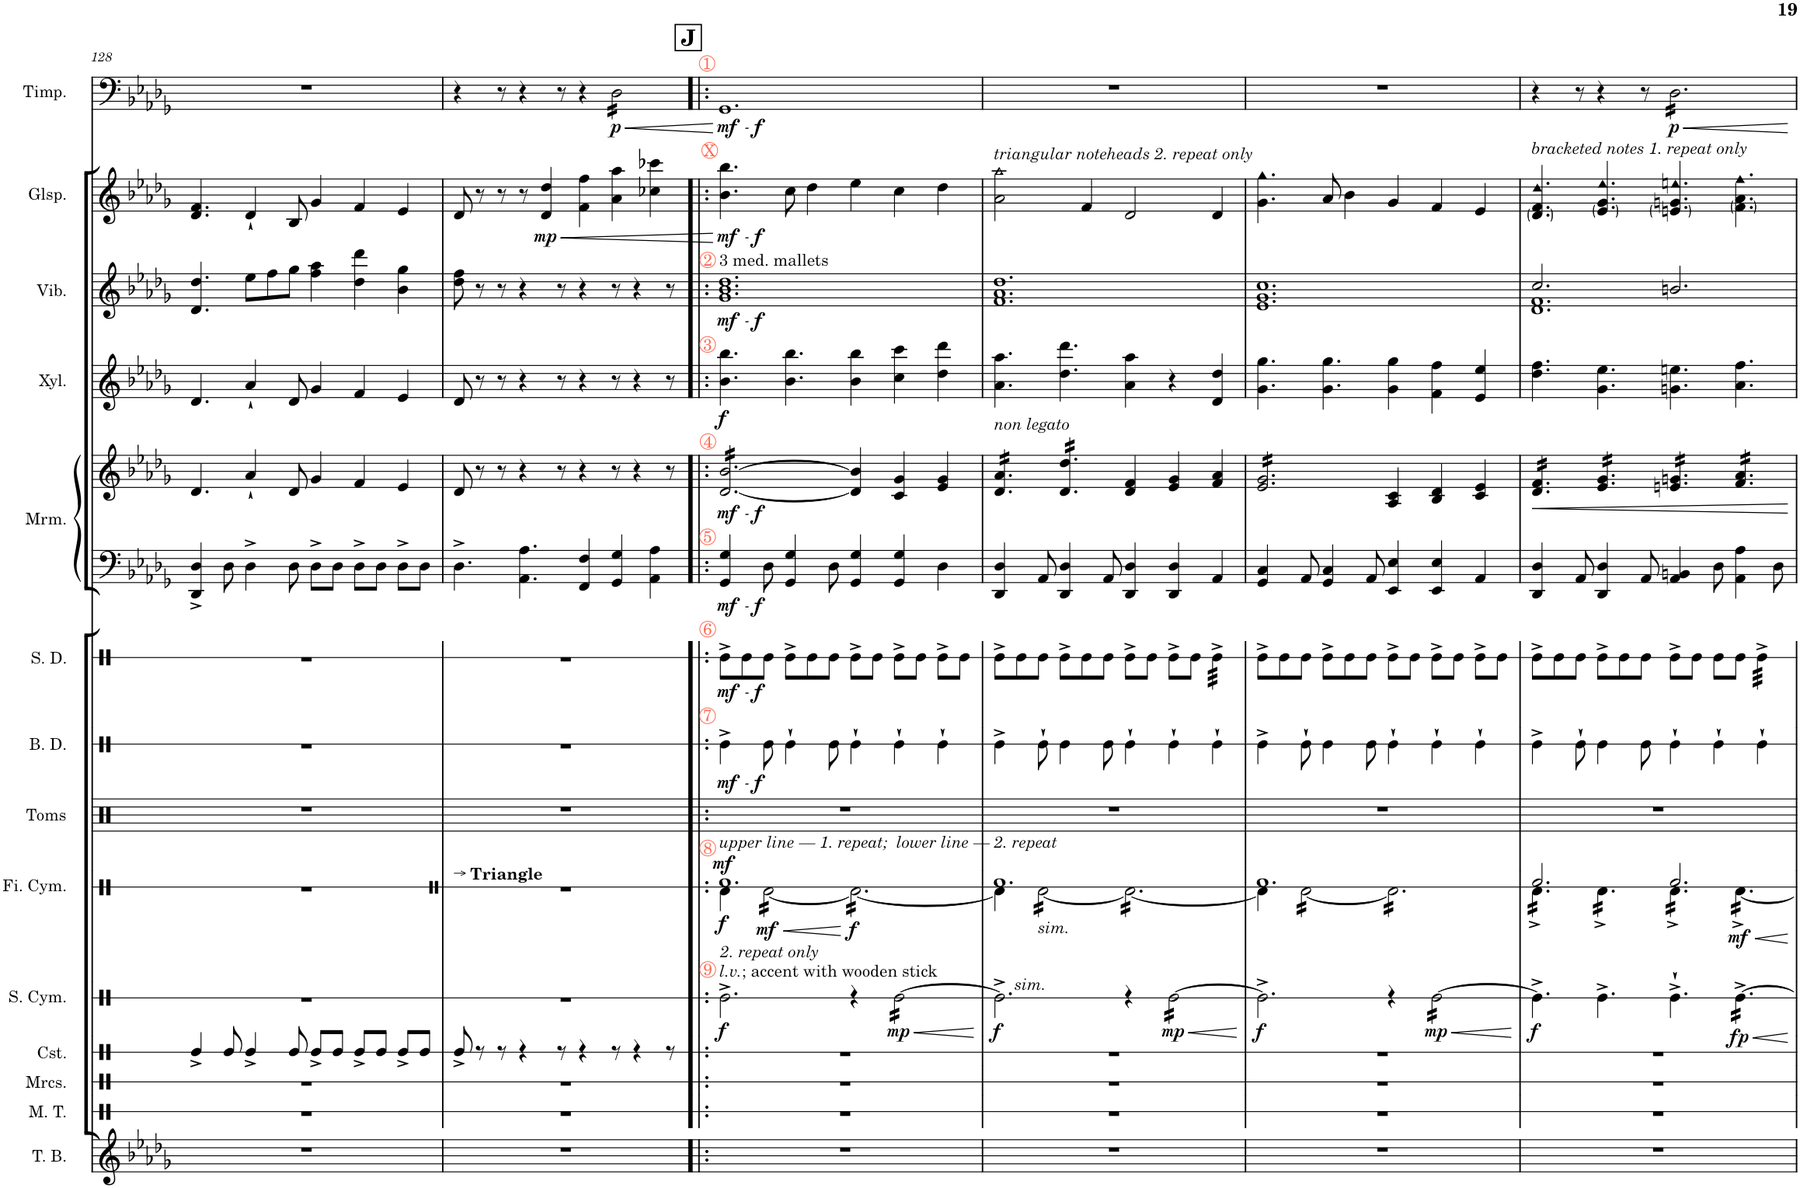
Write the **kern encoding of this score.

**kern	**kern	**kern	**dynam	**kern	**dynam	**kern	**kern	**dynam	**kern	**dynam	**kern	**kern	**dynam	**kern	**dynam	**kern	**dynam	**kern	**dynam	**kern	**dynam
*part12	*part11	*part10	*part10	*part9	*part9	*part8	*part7	*part7	*part6	*part6	*part5	*part5	*part5	*part4	*part4	*part3	*part3	*part2	*part2	*part1	*part1
*staff13	*staff12	*staff11	*staff11	*staff10	*staff10	*staff9	*staff8	*staff8	*staff7	*staff7	*staff6	*staff5	*staff5/6	*staff4	*staff4	*staff3	*staff3	*staff2	*staff2	*staff1	*staff1
*I"Tubular Bells	*I"Castanets	*I"Suspended Cymbal	*	*I"Triangle Finger Cymbals	*	*I"Concert Toms	*I"Bass Drum	*	*I"Snare Drum	*	*I"Marimba	*	*	*I"Xylophone	*	*I"Vibraphone	*	*I"Glockenspiel	*	*I"Timpani	*
*I'T. B.	*I'Cst.	*I'S. Cym.	*	*I'Tri.	*	*I'Toms	*I'B. D.	*	*I'S. D.	*	*I'Mrm.	*	*	*I'Xyl.	*	*I'Vib.	*	*I'Glsp.	*	*I'Timp.	*
!!LO:PB:g=z
*clefG2	*clefX	*clefX	*	*clefX	*	*clefX	*clefX	*	*clefX	*	*clefF4	*clefG2	*	*clefG2	*	*clefG2	*	*clefG2	*	*clefF4	*
*	*	*	*	*	*	*	*	*	*	*	*	*	*	*Trd-7c-12	*	*	*	*Trd-14c-24	*	*	*
*k[b-e-a-d-g-]	*k[]	*k[]	*	*k[]	*	*k[]	*k[]	*	*k[]	*	*k[b-e-a-d-g-]	*k[b-e-a-d-g-]	*	*k[b-e-a-d-g-]	*	*k[b-e-a-d-g-]	*	*k[b-e-a-d-g-]	*	*k[b-e-a-d-g-]	*
*M12/8	*M12/8	*M12/8	*	*M12/8	*	*M12/8	*M12/8	*	*M12/8	*	*M12/8	*M12/8	*	*M12/8	*	*M12/8	*	*M12/8	*	*M12/8	*
=128	=128	=128	=128	=128	=128	=128	=128	=128	=128	=128	=128	=128	=128	=128	=128	=128	=128	=128	=128	=128	=128
1.r	4Re^/	1.r	.	1.r	.	1.r	1.r	.	1.r	.	4DD-/^ 4D-/^	4.d-/	.	4.d-/	.	4.d-/ 4.dd-/	.	4.d-/ 4.f/	.	1.r	.
.	8Re/	.	.	.	.	.	.	.	.	.	8D-\	.	.	.	.	.	.	.	.	.	.
.	4Re^/	.	.	.	.	.	.	.	.	.	4D-^\	4a-`/	.	4a-`/	.	8ee-\L	.	4d-`/	.	.	.
.	.	.	.	.	.	.	.	.	.	.	.	.	.	.	.	8ff\	.	.	.	.	.
.	8Re/	.	.	.	.	.	.	.	.	.	8D-\	8d-/	.	8d-/	.	8gg-\J	.	8B-/	.	.	.
.	8Re^/L	.	.	.	.	.	.	.	.	.	8D-^\L	4g-/	.	4g-/	.	4ff\ 4aa-\	.	4g-/	.	.	.
.	8Re/J	.	.	.	.	.	.	.	.	.	8D-\J	.	.	.	.	.	.	.	.	.	.
.	8Re^/L	.	.	.	.	.	.	.	.	.	8D-^\L	4f/	.	4f/	.	4dd-\ 4ddd-\	.	4f/	.	.	.
.	8Re/J	.	.	.	.	.	.	.	.	.	8D-\J	.	.	.	.	.	.	.	.	.	.
.	8Re^/L	.	.	.	.	.	.	.	.	.	8D-^\L	4e-/	.	4e-/	.	4b-\ 4gg-\	.	4e-/	.	.	.
.	8Re/J	.	.	.	.	.	.	.	.	.	8D-\J	.	.	.	.	.	.	.	.	.	.
=129	=129	=129	=129	=129	=129	=129	=129	=129	=129	=129	=129	=129	=129	=129	=129	=129	=129	=129	=129	=129	=129
*	*	*	*	*clefX	*	*	*	*	*	*	*	*	*	*	*	*	*	*	*	*	*
!	!	!	!	!LO:TX:a:B:t=→ Triangle	!	!	!	!	!	!	!	!	!	!	!	!	!	!	!	!	!
1.r	8Re^/	1.r	.	1.r	.	1.r	1.r	.	1.r	.	4.D-^\	8d-/	.	8d-/	.	8dd-\ 8ff\	.	8d-/	.	4r	.
.	8r	.	.	.	.	.	.	.	.	.	.	8r	.	8r	.	8r	.	8r	.	.	.
.	8r	.	.	.	.	.	.	.	.	.	.	8r	.	8r	.	8r	.	8r	.	8r	.
.	4r	.	.	.	.	.	.	.	.	.	4.AA-\ 4.A-\	4r	.	4r	.	4r	.	8r	.	4r	.
!	!	!	!	!	!	!	!	!	!	!	!	!	!	!	!	!	!	!	!LO:HP:b	!	!
!	!	!	!	!	!	!	!	!	!	!	!	!	!	!	!	!	!	!	!LO:DY:n=1:b	!	!
.	.	.	.	.	.	.	.	.	.	.	.	.	.	.	.	.	.	4d-/ 4dd-/	< mp	.	.
.	8r	.	.	.	.	.	.	.	.	.	.	8r	.	8r	.	8r	.	.	.	8r	.
.	4r	.	.	.	.	.	.	.	.	.	4FF/ 4F/	4r	.	4r	.	4r	.	4f\ 4ff\	.	4r	.
!	!	!	!	!	!	!	!	!	!	!	!	!	!	!	!	!	!	!	!	!	!LO:HP:b
!	!	!	!	!	!	!	!	!	!	!	!	!	!	!	!	!	!	!	!	!	!LO:DY:n=1:b
*	*	*	*	*	*	*	*	*	*	*	*	*	*	*	*	*	*	*	*	*tremolo	*
.	8r	.	.	.	.	.	.	.	.	.	4GG-/ 4G-/	8r	.	8r	.	8r	.	4a-\ 4aa-\	.	16D-\LL	< p
.	.	.	.	.	.	.	.	.	.	.	.	.	.	.	.	.	.	.	.	16D-\	.
.	4r	.	.	.	.	.	.	.	.	.	.	4r	.	4r	.	4r	.	.	.	16D-\	.
.	.	.	.	.	.	.	.	.	.	.	.	.	.	.	.	.	.	.	.	16D-\	.
.	.	.	.	.	.	.	.	.	.	.	4AA-\ 4A-\	.	.	.	.	.	.	4cc-X\ 4ccc-X\	.	16D-\	.
.	.	.	.	.	.	.	.	.	.	.	.	.	.	.	.	.	.	.	.	16D-\	.
.	8r	.	.	.	.	.	.	.	.	.	.	8r	.	8r	.	8r	.	.	.	16D-\	.
.	.	.	.	.	.	.	.	.	.	.	.	.	.	.	.	.	.	.	.	16D-\JJ	.
*	*	*	*	*	*	*	*	*	*	*	*	*	*	*	*	*	*	*	*	*Xtremolo	*
.	.	.	.	.	.	.	.	.	.	.	.	.	.	.	.	.	.	.	[	.	[
!!LO:REH:place=s1:a:B:cj:fs=14:t=J
=130!|:	=130!|:	=130!|:	=130!|:	=130!|:	=130!|:	=130!|:	=130!|:	=130!|:	=130!|:	=130!|:	=130!|:	=130!|:	=130!|:	=130!|:	=130!|:	=130!|:	=130!|:	=130!|:	=130!|:	=130!|:	=130!|:
*	*	*	*	*^	*	*	*	*	*	*	*	*	*	*	*	*	*	*	*	*	*
!	!	!	!	!	!	!	!	!	!	!	!	!	!	!	!	!	!	!	!	!	!LO:TX:a:color=#FD6C54:t=1	!
!	!	!	!	!	!	!	!	!	!	!	!	!	!	!	!	!	!	!	!LO:TX:a:color=#FD6C54:t=X	!	!	!
!	!	!	!	!	!	!	!	!	!	!	!	!	!	!	!	!	!LO:TX:a:t=3 med. mallets	!	!	!	!	!
!	!	!	!	!	!	!	!	!	!	!	!	!	!	!	!	!	!LO:TX:a:color=#FD6C54:t=2	!	!	!	!	!
!	!	!	!	!	!	!	!	!	!	!	!	!	!	!	!LO:TX:a:color=#FD6C54:t=3	!	!	!	!	!	!	!
!	!	!	!	!	!	!	!	!	!	!	!	!	!LO:TX:a:color=#FD6C54:t=4	!	!	!	!	!	!	!	!	!
!	!	!	!	!	!	!	!	!	!	!	!	!LO:TX:a:color=#FD6C54:t=5	!	!	!	!	!	!	!	!	!	!
!	!	!	!	!	!	!	!	!	!	!LO:TX:a:color=#FD6C54:t=6	!	!	!	!	!	!	!	!	!	!	!	!
!	!	!	!	!	!	!	!	!LO:TX:a:color=#FD6C54:t=7	!	!	!	!	!	!	!	!	!	!	!	!	!	!
!	!	!	!	!LO:TX:a:i:t=upper line — 1. repeat;  lower line — 2. repeat	!	!	!	!	!	!	!	!	!	!	!	!	!	!	!	!	!	!
!	!	!	!	!LO:TX:a:color=#FD6C54:t=8	!	!	!	!	!	!	!	!	!	!	!	!	!	!	!	!	!	!
!	!	!LO:TX:a:i:t=l.v.	!	!	!	!	!	!	!	!	!	!	!	!	!	!	!	!	!	!	!	!
!	!	!LO:TX:a:t=; accent with wooden stick	!	!	!	!	!	!	!	!	!	!	!	!	!	!	!	!	!	!	!	!
!	!	!LO:TX:a:i:t=2. repeat only	!	!	!	!	!	!	!	!	!	!	!	!	!	!	!	!	!	!	!	!
!	!	!LO:TX:a:color=#FD6C54:t=9	!	!	!	!	!	!	!	!	!	!	!	!	!	!	!	!	!	!	!	!
!	!	!	!LO:DY:b	!	!	!LO:DY:a	!	!	!	!	!	!	!	!	!	!	!	!	!	!	!	!
!	!	!	!	!	!	!LO:DY:n=1:b	!	!	!LO:DY:b	!	!	!	!	!	!	!	!	!	!	!	!	!
!	!	!	!	!	!	!	!	!	!LO:DY:n=1:b	!	!	!	!	!	!	!	!	!	!	!	!	!
!	!	!	!	!	!	!	!	!	!LO:DY:n=2:b	!	!LO:DY:b	!	!	!	!	!	!	!	!	!	!	!
!	!	!	!	!	!	!	!	!	!	!	!LO:DY:n=1:b	!	!	!	!	!	!	!	!	!	!	!
!	!	!	!	!	!	!	!	!	!	!	!LO:DY:n=2:b	!	!	!LO:DY:b=2	!	!	!	!	!	!	!	!
!	!	!	!	!	!	!	!	!	!	!	!	!	!	!LO:DY:n=1:b=2	!	!	!	!	!	!	!	!
!	!	!	!	!	!	!	!	!	!	!	!	!	!	!LO:DY:n=2:b=2	!	!	!	!	!	!	!	!
!	!	!	!	!	!	!	!	!	!	!	!	!	!	!LO:DY:n=3:b	!	!	!	!	!	!	!	!
!	!	!	!	!	!	!	!	!	!	!	!	!	!	!LO:DY:n=4:b	!	!	!	!	!	!	!	!
!	!	!	!	!	!	!	!	!	!	!	!	!	!	!LO:DY:n=5:b	!	!LO:DY:b	!	!LO:DY:b	!	!	!	!
!	!	!	!	!	!	!	!	!	!	!	!	!	!	!	!	!	!	!LO:DY:n=1:b	!	!	!	!
!	!	!	!	!	!	!	!	!	!	!	!	!	!	!	!	!	!	!LO:DY:n=2:b	!	!LO:DY:b	!	!
!	!	!	!	!	!	!	!	!	!	!	!	!	!	!	!	!	!	!	!	!LO:DY:n=1:b	!	!
!	!	!	!	!	!	!	!	!	!	!	!	!	!	!	!	!	!	!	!	!LO:DY:n=2:b	!	!LO:DY:b
!	!	!	!	!	!	!	!	!	!	!	!	!	!	!	!	!	!	!	!	!	!	!LO:DY:n=1:b
!	!	!	!	!	!	!	!	!	!	!	!	!	!	!	!	!	!	!	!	!	!	!LO:DY:n=2:b
*	*	*	*	*	*	*	*	*	*	*	*	*	*tremolo	*	*	*	*	*	*	*	*	*
1.r	1.r	2.Re^\	f	1.Rf	4Rd\	mf f	1.r	4Re^\	mf other-dynamics f	8Re^\L	mf other-dynamics f	4GG-/ 4G-/	[16d-/ [16b-/LL	mf other-dynamics f mf other-dynamics f	4.b-\ 4.bb-\	f	1.g- 1.b- 1.dd-	mf other-dynamics f	4.b-\ 4.bb-\	mf other-dynamics f	1.GG-	mf other-dynamics f
.	.	.	.	.	.	.	.	.	.	.	.	.	16d-/ 16b-/	.	.	.	.	.	.	.	.	.
.	.	.	.	.	.	.	.	.	.	8Re\	.	.	16d-/ 16b-/	.	.	.	.	.	.	.	.	.
.	.	.	.	.	.	.	.	.	.	.	.	.	16d-/ 16b-/	.	.	.	.	.	.	.	.	.
!	!	!	!	!	!	!LO:HP:b	!	!	!	!	!	!	!	!	!	!	!	!	!	!	!	!
!	!	!	!	!	!	!LO:DY:n=2:b	!	!	!	!	!	!	!	!	!	!	!	!	!	!	!	!
*	*	*	*	*tremolo	*	*	*	*	*	*	*	*	*	*	*	*	*	*	*	*	*	*
.	.	.	.	.	[16Rd\LL	< mf	.	8Re\	.	8Re\J	.	8D-\	16d-/ 16b-/	.	.	.	.	.	.	.	.	.
.	.	.	.	.	16Rd\	.	.	.	.	.	.	.	16d-/ 16b-/	.	.	.	.	.	.	.	.	.
.	.	.	.	.	16Rd\	.	.	4Re`\	.	8Re^\L	.	4GG-/ 4G-/	16d-/ 16b-/	.	4.b-\ 4.bb-\	.	.	.	8cc\	.	.	.
.	.	.	.	.	16Rd\	.	.	.	.	.	.	.	16d-/ 16b-/	.	.	.	.	.	.	.	.	.
.	.	.	.	.	16Rd\	.	.	.	.	8Re\	.	.	16d-/ 16b-/	.	.	.	.	.	4dd-\	.	.	.
.	.	.	.	.	16Rd\	.	.	.	.	.	.	.	16d-/ 16b-/	.	.	.	.	.	.	.	.	.
.	.	.	.	.	16Rd\	.	.	8Re\	.	8Re\J	.	8D-\	16d-/ 16b-/	.	.	.	.	.	.	.	.	.
.	.	.	.	.	16Rd\JJ	.	.	.	.	.	.	.	16d-/ 16b-/JJ	.	.	.	.	.	.	.	.	.
*	*	*	*	*	*	*	*	*	*	*	*	*	*Xtremolo	*	*	*	*	*	*	*	*	*
!	!	!	!	!	!	!LO:DY:n=3:b	!	!	!	!	!	!	!	!	!	!	!	!	!	!	!	!
.	.	4r	.	.	16Rd\LL	[ f	.	4Re`\	.	8Re^\L	.	4GG-/ 4G-/	4d-/] 4b-/]	.	4b-\ 4bb-\	.	.	.	4ee-\	.	.	.
.	.	.	.	.	16Rd\	.	.	.	.	.	.	.	.	.	.	.	.	.	.	.	.	.
.	.	.	.	.	16Rd\	.	.	.	.	8Re\J	.	.	.	.	.	.	.	.	.	.	.	.
.	.	.	.	.	16Rd\	.	.	.	.	.	.	.	.	.	.	.	.	.	.	.	.	.
!	!	!	!LO:HP:b	!	!	!	!	!	!	!	!	!	!	!	!	!	!	!	!	!	!	!
!	!	!	!LO:DY:n=1:b	!	!	!	!	!	!	!	!	!	!	!	!	!	!	!	!	!	!	!
*	*	*tremolo	*	*	*	*	*	*	*	*	*	*	*	*	*	*	*	*	*	*	*	*
.	.	[16Re\LL	< mp	.	16Rd\	.	.	4Re`\	.	8Re^\L	.	4GG-/ 4G-/	4c/ 4g-/	.	4cc\ 4ccc\	.	.	.	4cc\	.	.	.
.	.	16Re\	.	.	16Rd\	.	.	.	.	.	.	.	.	.	.	.	.	.	.	.	.	.
.	.	16Re\	.	.	16Rd\	.	.	.	.	8Re\J	.	.	.	.	.	.	.	.	.	.	.	.
.	.	16Re\	.	.	16Rd\	.	.	.	.	.	.	.	.	.	.	.	.	.	.	.	.	.
.	.	16Re\	.	.	16Rd\	.	.	4Re`\	.	8Re^\L	.	4D-\	4e-/ 4g-/	.	4dd-\ 4ddd-\	.	.	.	4dd-\	.	.	.
.	.	16Re\	.	.	16Rd\	.	.	.	.	.	.	.	.	.	.	.	.	.	.	.	.	.
.	.	16Re\	.	.	16Rd\	.	.	.	.	8Re\J	.	.	.	.	.	.	.	.	.	.	.	.
.	.	16Re\JJ	.	.	16Rd\JJ	.	.	.	.	.	.	.	.	.	.	.	.	.	.	.	.	.
*	*	*	*	*Xtremolo	*	*	*	*	*	*	*	*	*	*	*	*	*	*	*	*	*	*
*	*	*Xtremolo	*	*	*	*	*	*	*	*	*	*	*	*	*	*	*	*	*	*	*	*
*	*	*	*	*v	*v	*	*	*	*	*	*	*	*	*	*	*	*	*	*	*	*	*
.	.	.	[	.	.	.	.	.	.	.	.	.	.	.	.	.	.	.	.	.	.
=131	=131	=131	=131	=131	=131	=131	=131	=131	=131	=131	=131	=131	=131	=131	=131	=131	=131	=131	=131	=131	=131
*	*	*	*	*^	*	*	*	*	*	*	*	*	*	*	*	*	*	*	*	*	*
!	!	!	!	!	!	!	!	!	!	!	!	!	!	!	!	!	!	!	!LO:TX:a:i:t=triangular noteheads 2. repeat only	!	!	!
!	!	!	!	!	!	!	!	!	!	!	!	!	!LO:TX:a:i:t=non legato	!	!	!	!	!	!	!	!	!
!	!	!LO:TX:a:i:t=sim.	!	!	!	!	!	!	!	!	!	!	!	!	!	!	!	!	!	!	!	!
!	!	!	!LO:DY:b	!	!	!	!	!	!	!	!	!	!	!	!	!	!	!	!	!	!	!
*	*	*	*	*	*	*	*	*	*	*	*	*	*tremolo	*	*	*	*	*	*	*	*	*
1.r	1.r	2.Re^\]	f	1.Rf	4Rd\]	.	1.r	4Re^\	.	8Re^\L	.	4DD-/ 4D-/	16d-/ 16a-/LL	.	4.a-\ 4.aa-\	.	1.f 1.a- 1.dd-	.	2a-\ 2aa-\	.	1.r	.
.	.	.	.	.	.	.	.	.	.	.	.	.	16d-/ 16a-/	.	.	.	.	.	.	.	.	.
.	.	.	.	.	.	.	.	.	.	8Re\	.	.	16d-/ 16a-/	.	.	.	.	.	.	.	.	.
.	.	.	.	.	.	.	.	.	.	.	.	.	16d-/ 16a-/	.	.	.	.	.	.	.	.	.
!	!	!	!	!	!LO:TX:b:i:t=sim.	!	!	!	!	!	!	!	!	!	!	!	!	!	!	!	!	!
*	*	*	*	*tremolo	*	*	*	*	*	*	*	*	*	*	*	*	*	*	*	*	*	*
.	.	.	.	.	[16Rd\LL	.	.	8Re`\	.	8Re\J	.	8AA-/	16d-/ 16a-/	.	.	.	.	.	.	.	.	.
.	.	.	.	.	16Rd\	.	.	.	.	.	.	.	16d-/ 16a-/JJ	.	.	.	.	.	.	.	.	.
.	.	.	.	.	16Rd\	.	.	4Re\	.	8Re^\L	.	4DD-/ 4D-/	16d-/ 16dd-/LL	.	4.dd-\ 4.ddd-\	.	.	.	.	.	.	.
.	.	.	.	.	16Rd\	.	.	.	.	.	.	.	16d-/ 16dd-/	.	.	.	.	.	.	.	.	.
.	.	.	.	.	16Rd\	.	.	.	.	8Re\	.	.	16d-/ 16dd-/	.	.	.	.	.	4f/	.	.	.
.	.	.	.	.	16Rd\	.	.	.	.	.	.	.	16d-/ 16dd-/	.	.	.	.	.	.	.	.	.
.	.	.	.	.	16Rd\	.	.	8Re\	.	8Re\J	.	8AA-/	16d-/ 16dd-/	.	.	.	.	.	.	.	.	.
.	.	.	.	.	16Rd\JJ	.	.	.	.	.	.	.	16d-/ 16dd-/JJ	.	.	.	.	.	.	.	.	.
*	*	*	*	*	*	*	*	*	*	*	*	*	*Xtremolo	*	*	*	*	*	*	*	*	*
.	.	4r	.	.	16Rd\LL	.	.	4Re`\	.	8Re^\L	.	4DD-/ 4D-/	4d-/ 4f/	.	4a-\ 4aa-\	.	.	.	2d-/	.	.	.
.	.	.	.	.	16Rd\	.	.	.	.	.	.	.	.	.	.	.	.	.	.	.	.	.
.	.	.	.	.	16Rd\	.	.	.	.	8Re\J	.	.	.	.	.	.	.	.	.	.	.	.
.	.	.	.	.	16Rd\	.	.	.	.	.	.	.	.	.	.	.	.	.	.	.	.	.
!	!	!	!LO:HP:b	!	!	!	!	!	!	!	!	!	!	!	!	!	!	!	!	!	!	!
!	!	!	!LO:DY:n=1:b	!	!	!	!	!	!	!	!	!	!	!	!	!	!	!	!	!	!	!
*	*	*tremolo	*	*	*	*	*	*	*	*	*	*	*	*	*	*	*	*	*	*	*	*
.	.	[16Re\LL	< mp	.	16Rd\	.	.	4Re`\	.	8Re^\L	.	4DD-/ 4D-/	4e-/ 4g-/	.	4r	.	.	.	.	.	.	.
.	.	16Re\	.	.	16Rd\	.	.	.	.	.	.	.	.	.	.	.	.	.	.	.	.	.
.	.	16Re\	.	.	16Rd\	.	.	.	.	8Re\J	.	.	.	.	.	.	.	.	.	.	.	.
.	.	16Re\	.	.	16Rd\	.	.	.	.	.	.	.	.	.	.	.	.	.	.	.	.	.
*	*	*	*	*	*	*	*	*	*	*tremolo	*	*	*	*	*	*	*	*	*	*	*	*
.	.	16Re\	.	.	16Rd\	.	.	4Re`\	.	32Re^\LLL	.	4AA-/	4f/ 4a-/	.	4d-/ 4dd-/	.	.	.	4d-/	.	.	.
.	.	.	.	.	.	.	.	.	.	32Re^\	.	.	.	.	.	.	.	.	.	.	.	.
.	.	16Re\	.	.	16Rd\	.	.	.	.	32Re^\	.	.	.	.	.	.	.	.	.	.	.	.
.	.	.	.	.	.	.	.	.	.	32Re^\	.	.	.	.	.	.	.	.	.	.	.	.
.	.	16Re\	.	.	16Rd\	.	.	.	.	32Re^\	.	.	.	.	.	.	.	.	.	.	.	.
.	.	.	.	.	.	.	.	.	.	32Re^\	.	.	.	.	.	.	.	.	.	.	.	.
.	.	16Re\JJ	.	.	16Rd\JJ	.	.	.	.	32Re^\	.	.	.	.	.	.	.	.	.	.	.	.
*	*	*	*	*Xtremolo	*	*	*	*	*	*	*	*	*	*	*	*	*	*	*	*	*	*
*	*	*Xtremolo	*	*	*	*	*	*	*	*	*	*	*	*	*	*	*	*	*	*	*	*
.	.	.	.	.	.	.	.	.	.	32Re^\JJJ	.	.	.	.	.	.	.	.	.	.	.	.
*	*	*	*	*	*	*	*	*	*	*Xtremolo	*	*	*	*	*	*	*	*	*	*	*	*
*	*	*	*	*v	*v	*	*	*	*	*	*	*	*	*	*	*	*	*	*	*	*	*
.	.	.	[	.	.	.	.	.	.	.	.	.	.	.	.	.	.	.	.	.	.
=132	=132	=132	=132	=132	=132	=132	=132	=132	=132	=132	=132	=132	=132	=132	=132	=132	=132	=132	=132	=132	=132
*	*	*	*	*^	*	*	*	*	*	*	*	*	*	*	*	*	*	*	*	*	*
!	!	!	!LO:DY:b	!	!	!	!	!	!	!	!	!	!	!	!	!	!	!	!	!	!	!
*	*	*	*	*	*	*	*	*	*	*	*	*	*tremolo	*	*	*	*	*	*	*	*	*
1.r	1.r	2.Re^\]	f	1.Rf	4Rd\]	.	1.r	4Re^\	.	8Re^\L	.	4GG-/ 4C/	16e-/ 16g-/LL	.	4.g-\ 4.gg-\	.	1.e- 1.g- 1.cc	.	4.g-\ 4.gg-\	.	1.r	.
.	.	.	.	.	.	.	.	.	.	.	.	.	16e-/ 16g-/	.	.	.	.	.	.	.	.	.
.	.	.	.	.	.	.	.	.	.	8Re\	.	.	16e-/ 16g-/	.	.	.	.	.	.	.	.	.
.	.	.	.	.	.	.	.	.	.	.	.	.	16e-/ 16g-/	.	.	.	.	.	.	.	.	.
*	*	*	*	*tremolo	*	*	*	*	*	*	*	*	*	*	*	*	*	*	*	*	*	*
.	.	.	.	.	[16Rd\LL	.	.	8Re`\	.	8Re\J	.	8AA-/	16e-/ 16g-/	.	.	.	.	.	.	.	.	.
.	.	.	.	.	16Rd\	.	.	.	.	.	.	.	16e-/ 16g-/	.	.	.	.	.	.	.	.	.
.	.	.	.	.	16Rd\	.	.	4Re\	.	8Re^\L	.	4GG-/ 4C/	16e-/ 16g-/	.	4.g-\ 4.gg-\	.	.	.	8a-/	.	.	.
.	.	.	.	.	16Rd\	.	.	.	.	.	.	.	16e-/ 16g-/	.	.	.	.	.	.	.	.	.
.	.	.	.	.	16Rd\	.	.	.	.	8Re\	.	.	16e-/ 16g-/	.	.	.	.	.	4b-\	.	.	.
.	.	.	.	.	16Rd\	.	.	.	.	.	.	.	16e-/ 16g-/	.	.	.	.	.	.	.	.	.
.	.	.	.	.	16Rd\	.	.	8Re\	.	8Re\J	.	8AA-/	16e-/ 16g-/	.	.	.	.	.	.	.	.	.
.	.	.	.	.	16Rd\JJ	.	.	.	.	.	.	.	16e-/ 16g-/JJ	.	.	.	.	.	.	.	.	.
*	*	*	*	*	*	*	*	*	*	*	*	*	*Xtremolo	*	*	*	*	*	*	*	*	*
.	.	4r	.	.	16Rd\]LL	.	.	4Re`\	.	8Re^\L	.	4EE-/ 4E-/	4A-/ 4c/	.	4g-\ 4gg-\	.	.	.	4g-/	.	.	.
.	.	.	.	.	16Rd\	.	.	.	.	.	.	.	.	.	.	.	.	.	.	.	.	.
.	.	.	.	.	16Rd\	.	.	.	.	8Re\J	.	.	.	.	.	.	.	.	.	.	.	.
.	.	.	.	.	16Rd\	.	.	.	.	.	.	.	.	.	.	.	.	.	.	.	.	.
!	!	!	!LO:HP:b	!	!	!	!	!	!	!	!	!	!	!	!	!	!	!	!	!	!	!
!	!	!	!LO:DY:n=1:b	!	!	!	!	!	!	!	!	!	!	!	!	!	!	!	!	!	!	!
*	*	*tremolo	*	*	*	*	*	*	*	*	*	*	*	*	*	*	*	*	*	*	*	*
.	.	[16Re\LL	< mp	.	16Rd\	.	.	4Re`\	.	8Re^\L	.	4EE-/ 4E-/	4B-/ 4d-/	.	4f\ 4ff\	.	.	.	4f/	.	.	.
.	.	16Re\	.	.	16Rd\	.	.	.	.	.	.	.	.	.	.	.	.	.	.	.	.	.
.	.	16Re\	.	.	16Rd\	.	.	.	.	8Re\J	.	.	.	.	.	.	.	.	.	.	.	.
.	.	16Re\	.	.	16Rd\	.	.	.	.	.	.	.	.	.	.	.	.	.	.	.	.	.
.	.	16Re\	.	.	16Rd\	.	.	4Re`\	.	8Re^\L	.	4AA-/	4c/ 4e-/	.	4e-/ 4ee-/	.	.	.	4e-/	.	.	.
.	.	16Re\	.	.	16Rd\	.	.	.	.	.	.	.	.	.	.	.	.	.	.	.	.	.
.	.	16Re\	.	.	16Rd\	.	.	.	.	8Re\J	.	.	.	.	.	.	.	.	.	.	.	.
.	.	16Re\JJ	.	.	16Rd\JJ	.	.	.	.	.	.	.	.	.	.	.	.	.	.	.	.	.
*	*	*Xtremolo	*	*	*	*	*	*	*	*	*	*	*	*	*	*	*	*	*	*	*	*
*	*	*	*	*v	*v	*	*	*	*	*	*	*	*	*	*	*	*	*	*	*	*	*
.	.	.	[	.	.	.	.	.	.	.	.	.	.	.	.	.	.	.	.	.	.
=133	=133	=133	=133	=133	=133	=133	=133	=133	=133	=133	=133	=133	=133	=133	=133	=133	=133	=133	=133	=133	=133
*	*	*	*	*^	*	*	*	*	*	*	*	*	*	*	*	*	*	*	*	*	*
!	!	!	!	!	!	!	!	!	!	!	!	!	!	!	!	!	!	!	!LO:TX:a:i:t=bracketed notes 1. repeat only	!	!	!
!	!	!	!LO:DY:b	!	!	!	!	!	!	!	!	!	!	!LO:HP:b	!	!	!	!	!	!	!	!
*	*	*	*	*	*	*	*	*	*	*	*	*	*	*	*	*	*^	*	*	*	*	*
*	*	*	*	*	*	*	*	*	*	*	*	*	*tremolo	*	*	*	*	*	*	*	*	*	*
1.r	1.r	4.Re^\]	f	2.Rf/	16Rd^\LL	.	1.r	4Re^\	.	8Re^\L	.	4DD-/ 4D-/	16d-/ 16f/LL	<	4.dd-\ 4.ff\	.	2.cc/	1.d- 1.f	.	4.d-/ 4.f/ 4.dd-/	.	4r	.
.	.	.	.	.	16Rd^\	.	.	.	.	.	.	.	16d-/ 16f/	.	.	.	.	.	.	.	.	.	.
.	.	.	.	.	16Rd^\	.	.	.	.	8Re\	.	.	16d-/ 16f/	.	.	.	.	.	.	.	.	.	.
.	.	.	.	.	16Rd^\	.	.	.	.	.	.	.	16d-/ 16f/	.	.	.	.	.	.	.	.	.	.
.	.	.	.	.	16Rd^\	.	.	8Re`\	.	8Re\J	.	8AA-/	16d-/ 16f/	.	.	.	.	.	.	.	.	8r	.
.	.	.	.	.	16Rd^\JJ	.	.	.	.	.	.	.	16d-/ 16f/JJ	.	.	.	.	.	.	.	.	.	.
.	.	4.Re^\	.	.	16Rd^\LL	.	.	4Re\	.	8Re^\L	.	4DD-/ 4D-/	16e-/ 16g-/LL	.	4.g-\ 4.ee-\	.	.	.	.	4.e-/ 4.g-/ 4.ee-/	.	4r	.
.	.	.	.	.	16Rd^\	.	.	.	.	.	.	.	16e-/ 16g-/	.	.	.	.	.	.	.	.	.	.
.	.	.	.	.	16Rd^\	.	.	.	.	8Re\	.	.	16e-/ 16g-/	.	.	.	.	.	.	.	.	.	.
.	.	.	.	.	16Rd^\	.	.	.	.	.	.	.	16e-/ 16g-/	.	.	.	.	.	.	.	.	.	.
.	.	.	.	.	16Rd^\	.	.	8Re\	.	8Re\J	.	8AA-/	16e-/ 16g-/	.	.	.	.	.	.	.	.	8r	.
.	.	.	.	.	16Rd^\JJ	.	.	.	.	.	.	.	16e-/ 16g-/JJ	.	.	.	.	.	.	.	.	.	.
!	!	!	!	!	!	!	!	!	!	!	!	!	!	!	!	!	!	!	!	!	!	!	!LO:HP:b
!	!	!	!	!	!	!	!	!	!	!	!	!	!	!	!	!	!	!	!	!	!	!	!LO:DY:n=1:b
*	*	*	*	*	*	*	*	*	*	*	*	*	*	*	*	*	*	*	*	*	*	*tremolo	*
.	.	4.Re^`\	.	2.Rf/	16Rd^\LL	.	.	4Re`\	.	8Re^\L	.	4AA-/ 4BBn/	16en/ 16gn/LL	.	4.gn\ 4.een\	.	2.bn/	.	.	4.en/ 4.gn/ 4.een/	.	16D-\LL	< p
.	.	.	.	.	16Rd^\	.	.	.	.	.	.	.	16en/ 16gn/	.	.	.	.	.	.	.	.	16D-\	.
.	.	.	.	.	16Rd^\	.	.	.	.	8Re\J	.	.	16en/ 16gn/	.	.	.	.	.	.	.	.	16D-\	.
.	.	.	.	.	16Rd^\	.	.	.	.	.	.	.	16en/ 16gn/	.	.	.	.	.	.	.	.	16D-\	.
.	.	.	.	.	16Rd^\	.	.	4Re`\	.	8Re\L	.	8D-\	16en/ 16gn/	.	.	.	.	.	.	.	.	16D-\	.
.	.	.	.	.	16Rd^\JJ	.	.	.	.	.	.	.	16en/ 16gn/JJ	.	.	.	.	.	.	.	.	16D-\	.
!	!	!	!LO:HP:b	!	!	!	!	!	!	!	!	!	!	!	!	!	!	!	!	!	!	!	!
!	!	!	!LO:DY:n=1:b	!	!	!LO:DY:b	!	!	!	!	!	!	!	!	!	!	!	!	!	!	!	!	!
*	*	*tremolo	*	*	*	*	*	*	*	*	*	*	*	*	*	*	*	*	*	*	*	*	*
.	.	[16Re^\LL	< fp	.	[16Rd^\LL	mf	.	.	.	8Re\J	.	4AA-\ 4A-\	16f/ 16a-/LL	.	4.a-\ 4.ff\	.	.	.	.	4.f\ 4.a-\ 4.ff\	.	16D-\	.
.	.	16Re^\	.	.	16Rd^\	.	.	.	.	.	.	.	16f/ 16a-/	.	.	.	.	.	.	.	.	16D-\	.
*	*	*	*	*	*	*	*	*	*	*tremolo	*	*	*	*	*	*	*	*	*	*	*	*	*
.	.	16Re^\	.	.	16Rd^\	.	.	4Re`\	.	32Re^\LLL	.	.	16f/ 16a-/	.	.	.	.	.	.	.	.	16D-\	.
.	.	.	.	.	.	.	.	.	.	32Re^\	.	.	.	.	.	.	.	.	.	.	.	.	.
.	.	16Re^\	.	.	16Rd^\	.	.	.	.	32Re^\	.	.	16f/ 16a-/	.	.	.	.	.	.	.	.	16D-\	.
.	.	.	.	.	.	.	.	.	.	32Re^\	.	.	.	.	.	.	.	.	.	.	.	.	.
.	.	16Re^\	.	.	16Rd^\	.	.	.	.	32Re^\	.	8D-\	16f/ 16a-/	.	.	.	.	.	.	.	.	16D-\	.
.	.	.	.	.	.	.	.	.	.	32Re^\	.	.	.	.	.	.	.	.	.	.	.	.	.
.	.	16Re^\JJ	.	.	16Rd^\JJ	.	.	.	.	32Re^\	.	.	16f/ 16a-/JJ	.	.	.	.	.	.	.	.	16D-\JJ	.
*	*	*	*	*	*	*	*	*	*	*	*	*	*	*	*	*	*	*	*	*	*	*Xtremolo	*
*	*	*	*	*	*	*	*	*	*	*	*	*	*Xtremolo	*	*	*	*	*	*	*	*	*	*
*	*	*	*	*Xtremolo	*	*	*	*	*	*	*	*	*	*	*	*	*	*	*	*	*	*	*
*	*	*Xtremolo	*	*	*	*	*	*	*	*	*	*	*	*	*	*	*	*	*	*	*	*	*
.	.	.	.	.	.	.	.	.	.	32Re^\JJJ	.	.	.	.	.	.	.	.	.	.	.	.	.
*	*	*	*	*	*	*	*	*	*	*Xtremolo	*	*	*	*	*	*	*	*	*	*	*	*	*
*	*	*	*	*v	*v	*	*	*	*	*	*	*	*	*	*	*	*v	*v	*	*	*	*	*
.	.	.	[	.	.	.	.	.	.	.	.	.	[	.	.	.	.	.	.	.	[
=	=	=	=	=	=	=	=	=	=	=	=	=	=	=	=	=	=	=	=	=	=
*-	*-	*-	*-	*-	*-	*-	*-	*-	*-	*-	*-	*-	*-	*-	*-	*-	*-	*-	*-	*-	*-
